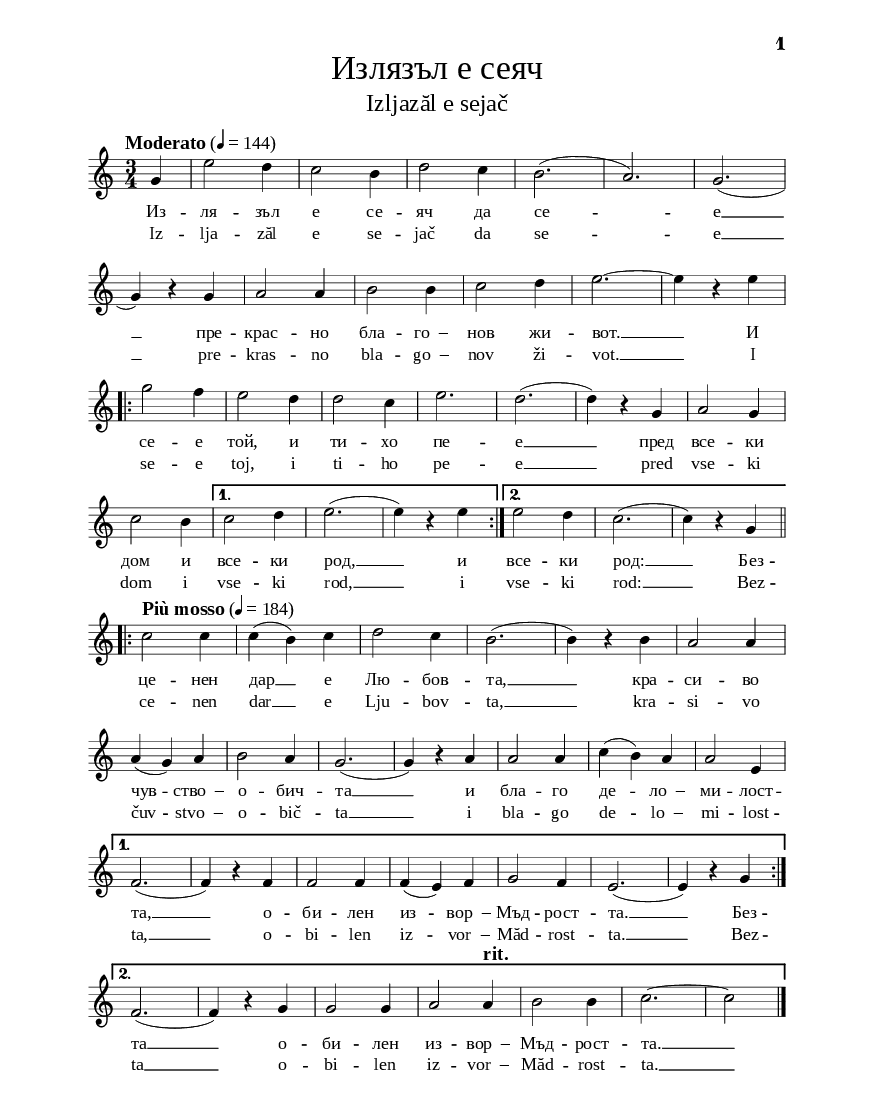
\version "2.24.3"

% include paper part and global functions
\include "include/globals.ily"

"rightBraces018" = \markup {
  \column {
    % repeat braces
    \translate #'(0 . -5.6 )
    \right-brace #18


    \translate #'(0 . -10 )
    \right-brace #45

    \translate #'(0 . -14.9 )
    \right-brace #18



  }
  \column {
    % repeat numbers
    \translate #'(0 . -6.2 )
    2

    \translate #'(0 . -12.2 )
    2

    \translate #'(0 . -18.9 )
    2


  }
}

\bookpart {
  \label #'ref018
  \tocItem \markup "Излязъл е сеяч – Izljazăl e sejač"
  \include "include/bookpart-paper.ily"
  \score {
    \include "include/score-layout.ily"

   \new Voice \absolute  {
      \clef treble
      \key c \major
      \time 3/4
      \tempoFunc "Moderato" 4 "144"

      \partial 4 g'4| e''2 d''4| c''2 b'4|d''2 c''4| b'2. (|a'2.) g'2. (| \break

      g'4 ) r4 g'4 | a'2 a'4 | b'2 b'4 | c''2 d''4 | e''2.~ e''4 r4 e'' | \break

      \repeat volta 2 {
        g''2 f''4 | e''2 d''4 | d''2 c''4 | e''2.| d''2. ( |d''4) r4 g'4| a'2 g'4| \break

        c''2 b'4 |
      }
      \alternative {
        {  c''2 d''4| e''2. (| e''4 ) r4  e''4| }
        { e''2 d''4 | c''2. (| c''4 )  r4 g'4  |  \break }
      }

      \repeat volta 2 {
        \tempoFunc "Più mosso" 4 "184"
        \bar ".|:-||" c''2 c''4 | c''4 ( b'4 ) c''4 | d''2 c''4 | b'2. (| b'4 ) r4 b'4 | a'2 a'4 | \break
        a'4 ( g'4 ) a'4 | b'2 a'4 | g'2. ( | g'4 ) r4 a'4 | a'2 a'4 | c''4 ( b'4) a'4 | a'2 e'4 |  \break
      }
      \alternative {
        {  f'2. (|  f'4 )  r4 f'4 | f'2 f'4 | f'4 ( e'4 ) f'4 | g'2 f'4 |e'2. (| e'4 ) r4 g'4   \break }
        {
          f'2. (|  f'4 ) r4 g'4 | g'2 g'4 | a'2
          \override Score.RehearsalMark.outside-staff-priority = #599
          \tempo"rit."  % places rit. below alternative bracket
          a'4 | b'2 b'4 | c''2. ~ | c''2  \bar "|." \pageBreak
        }
      }
    }

    \addlyrics {
      Из -- ля -- зъл е се -- яч да се -- е __
      пре -- крас -- но бла -- "го  –" нов жи -- вот. __ И
      се -- е той, и ти -- хо пе -- е __ пред все -- ки
      дом и все -- ки род, __  и все -- ки род: __ Без --
      це -- нен дар __ е Лю -- бов -- та, __ кра --  си -- во
      чув -- "ство  –" о -- бич -- та __  и бла -- го де -- "ло  –" ми -- лост --
      та, __  о -- би -- лен из -- "вор  –" Мъд -- рост -- та. __ Без --
      та  __  о -- би -- лен из -- "вор  –" Мъд -- рост -- та. __
    }

     \addlyrics {
      Iz -- lja -- zăl e se -- jač da se -- e __
      pre -- kras -- no bla -- "go  –" nov ži -- vot. __ I
      se -- e toj, i ti -- ho pe -- e __ pred vse -- ki
      dom i vse -- ki rod, __  i vse -- ki rod: __ Bez --
      ce -- nen dar __ e Lju -- bov -- ta, __ kra --  si -- vo
      čuv -- "stvo  –" o -- bič -- ta __  i bla -- go de -- "lo  –" mi -- lost --
      ta, __  o -- bi -- len iz -- "vor  –" Măd -- rost -- ta. __ Bez --
      ta  __  o -- bi -- len iz -- "vor  –" Măd -- rost -- ta. __
    }


    \header {
      title = \titleFunc "Излязъл е сеяч" "Izljazăl e sejač"
    }

    \midi{}

  } % score


  \markup \fontsize #bgCoupletFontSize {
    \hspace #1
    \override #`(baseline-skip . ,bgCoupletBaselineSkip) % affects space between column lines
   \column {

      \line { 2. И който чуе, в миг потръпва }
      \line {   "   " от тоя благ и мил напев; }
      \line {   "   " и просиява, и възкръсва, }
      \line {   "   " и благославя тоз посев. }
       \vspace #0.5
      \line { "   " \italic {Припев: } }
      \line {  "   " Безценен дар е Любовта, }
      \line { "   " красиво чувство – обичта }
      \line { "   " и благо дело – милостта, }
      \line {  "   " обилен извор – Мъдростта.}

       \vspace #0.5
      \line { "   " \italic {Припев ...} }

       \vspace #0.5
      \line { 3. Любов Вселената облива, }
      \line {   "   " от обич грее всяка твар; }
      \line {   "   " живот в живота се прелива, }
      \line {   "   " тук няма вече млад и стар. }
      \vspace #0.5
      \line { "   " \italic {Припев ...} }
    }
    \"rightBraces018"

    \hspace #3
    \override #`(baseline-skip . ,bgCoupletBaselineSkip)
    \column {

\column {

      \line { 2. I kojto čue, v mig potrăpva }
      \line {   "   " ot toja blag i mil napev; }
      \line {   "   " i prosijava, i văzkrăsva, }
      \line {   "   " i blagoslavja toz posev. }
       \vspace #0.5
      \line { "   " \italic {Pripev: } }
      \line {  "   " Bezcenen dar e Ljubovta, }
      \line { "   " krasivo čuvstvo – običta }
      \line { "   " i blago delo – milostta, }
      \line {  "   " obilen izvor – Mădrostta.}

     \vspace #0.5
      \line { "   " \italic {Pripev ...} }

       \vspace #0.5
      \line { 3. Ljubov Vselenata obliva, }
      \line {   "   " ot obič gree vsjaka tvar; }
      \line {   "   " život v života se preliva, }
      \line {   "   " tuk njama veče mlad i star. }
      \vspace #0.5
      \line { "   " \italic {Pripev ...} }
    }
    }
    \"rightBraces018"

  }

  \markup \empty-one

  % include foreign translation(s) of the song
  \version "2.24.3"

\markup \fill-line { \fontsize #deTitleFontSize "Der Sämann ist hinausgegangen" }
\markup \null
\markup \null
\markup \abs-fontsize #10 {
  \hspace #15
  \override #`(baseline-skip . ,deCoupletBaselineSkip)
  \column {
    \line { 1. Der Sämann ist hinausgegangen, }
    \line {   "   " um das wunderbare Gute zu säen: das neue Leben!}

    \line {   "   " Und er sät und singt leise }
    \line {   "   " vor jedem Haus und jeder Familie: }
    \vspace #0.5
    \line { "   " \italic { Refrain:}  }

  \line {   "   " Eine unschätzbare Gabe ist die Liebe [Ljubovta], }
    \line {  "   "ein schönes Gefühl die Liebe [običta], }
    \line {   "   " und ein gutes Werk die Barmherzigkeit, }
    \line {   "   " eine üppige Quelle die Weisheit. }
     \vspace #0.5
    \line { 2. Und wer dies hört, }
    \line {   "   "erschauert vor dieser guten, lieblichen Melodie; }
    \line {   "   " und erstrahlt und aufersteht }
    \line {   "   " und segnet diese Saat.}
 
     \vspace #0.5
     \line { "   " \italic { Refrain } ... }
   \vspace #0.5
    \line { 3. Die Liebe [Ljubov] ergießt sich in den Kosmos, }
    \line {   "   " vor Liebe [običta] strahlt jedes Wesen, }
    \line {   "   " das Leben quillt über in das Leben; }
    \line {   "   " hier gibt es nicht mehr Jung noch Alt. }
 \vspace #0.5
    \line { "   " \italic { Refrain } ... }


  }

}


} % bookpart
